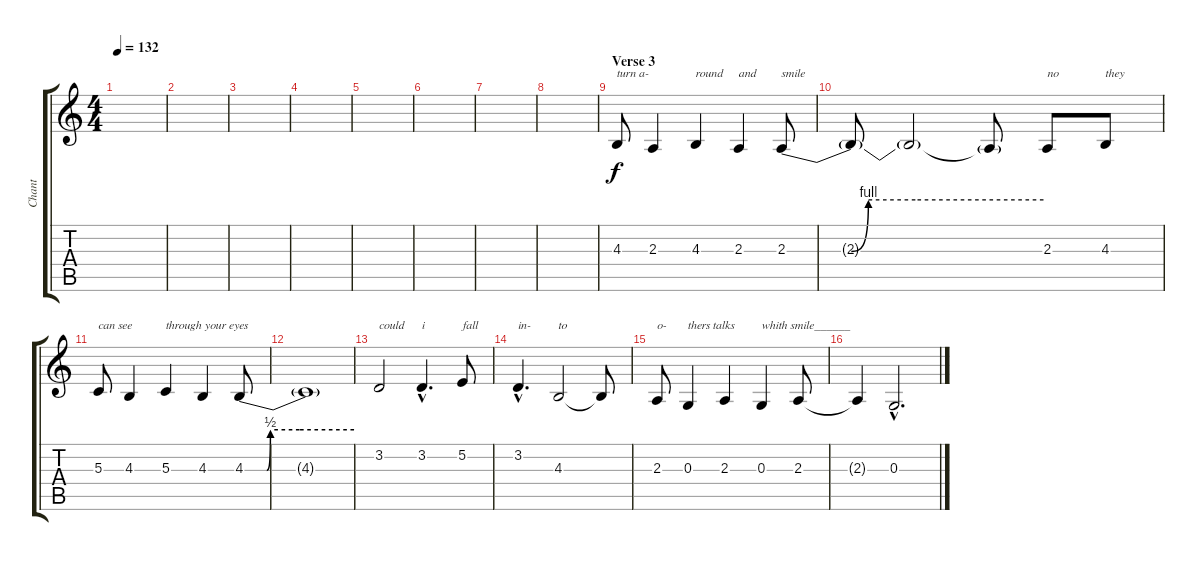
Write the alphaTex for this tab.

\track ("Chant" "Chant") {instrument accordion}
\staff {score tabs}
\tuning (E4 B3 G3 D3 A2 E2) {hide}
\ts (4 4)
\tempo 132
\clef g2
\ks c
|
|
|
|
|
|
|
|
\section ("" "Verse 3")
4.3.8{txt "turn a-"} 2.3.4 4.3.4{txt "round"} 2.3.4{txt "and"} 2.3{be (custom 0 0 15 0 19 4 30 4 60 4)}.8{txt "smile"} |
2.3{t}.8 2.3{t}.2 2.3{t}.8 2.3.8{txt "no"} 4.3.8{txt "they"} |
5.3.8{txt "can see"} 4.3.4 5.3.4{txt "through your eyes"} 4.3.4 4.3{be (custom 0 0 12 0 14 2 30 2 60 2)}.8 |
4.3{t}.1 |
3.2.2{txt "could"} 3.2{hac}.4{d txt "i"} 5.2.8{txt "fall"} |
3.2{hac}.4{d txt "in-"} 4.3.2{txt "to"} 4.3{t}.8 |
2.3.8{txt "o-"} 0.3.4{txt "thers talks"} 2.3.4 0.3.4{txt "whith smile______"} 2.3.8 |
2.3{t}.4 0.3{hac}.2{d}
